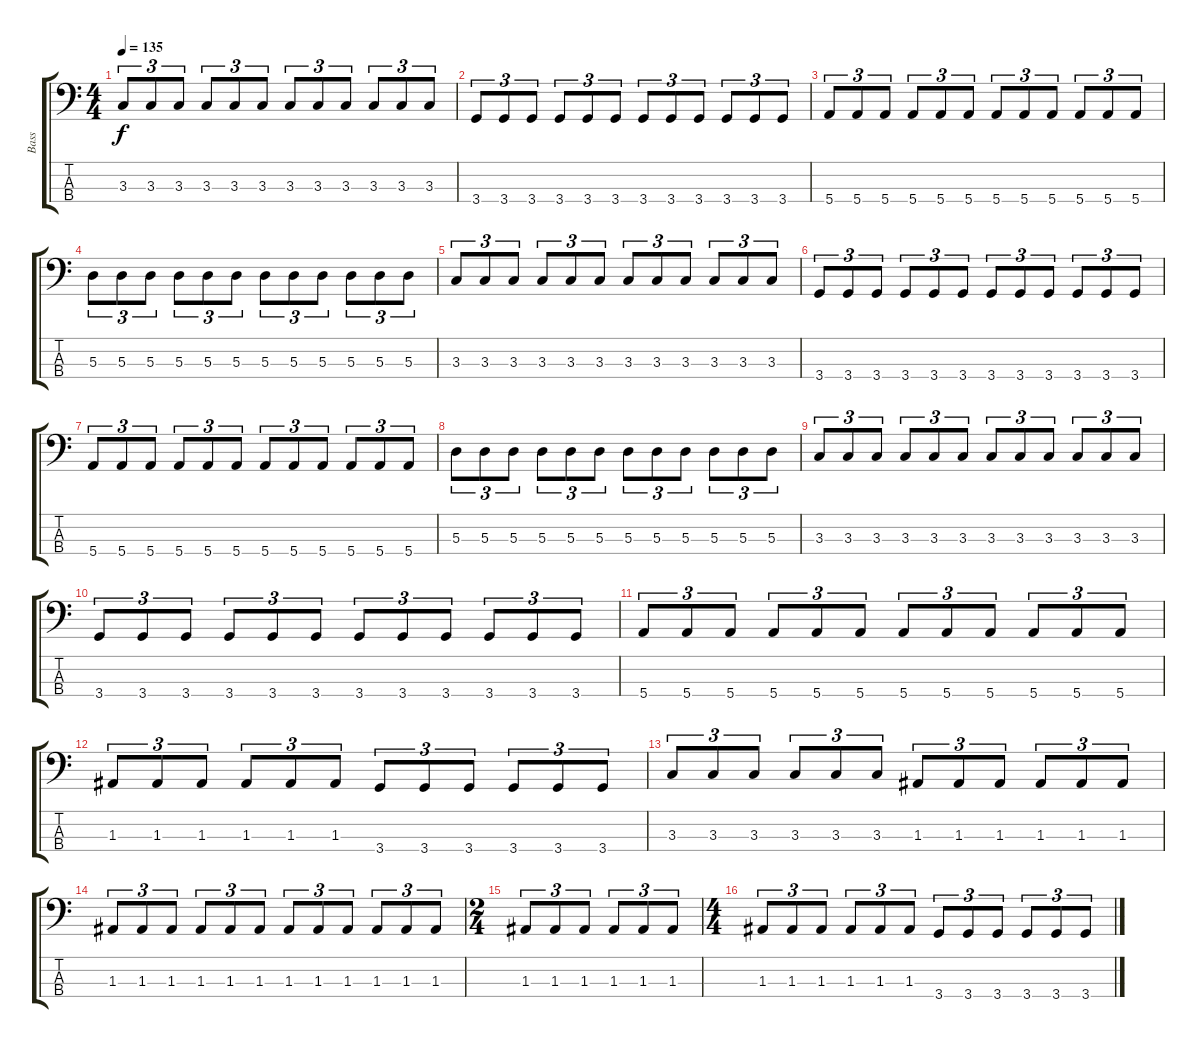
\track ("Bass" "Bass") {instrument electricbasspick}
\staff {score tabs}
\tuning (G2 D2 A1 E1) {hide}
\ts (4 4)
\tempo 135
\clef f4
\ks c
3.3.8{tu (3 2) dy f} 3.3.8{tu (3 2)} 3.3.8{tu (3 2)} 3.3.8{tu (3 2)} 3.3.8{tu (3 2)} 3.3.8{tu (3 2)} 3.3.8{tu (3 2)} 3.3.8{tu (3 2)} 3.3.8{tu (3 2)} 3.3.8{tu (3 2)} 3.3.8{tu (3 2)} 3.3.8{tu (3 2)} |
3.4.8{tu (3 2)} 3.4.8{tu (3 2)} 3.4.8{tu (3 2)} 3.4.8{tu (3 2)} 3.4.8{tu (3 2)} 3.4.8{tu (3 2)} 3.4.8{tu (3 2)} 3.4.8{tu (3 2)} 3.4.8{tu (3 2)} 3.4.8{tu (3 2)} 3.4.8{tu (3 2)} 3.4.8{tu (3 2)} |
5.4.8{tu (3 2)} 5.4.8{tu (3 2)} 5.4.8{tu (3 2)} 5.4.8{tu (3 2)} 5.4.8{tu (3 2)} 5.4.8{tu (3 2)} 5.4.8{tu (3 2)} 5.4.8{tu (3 2)} 5.4.8{tu (3 2)} 5.4.8{tu (3 2)} 5.4.8{tu (3 2)} 5.4.8{tu (3 2)} |
5.3.8{tu (3 2)} 5.3.8{tu (3 2)} 5.3.8{tu (3 2)} 5.3.8{tu (3 2)} 5.3.8{tu (3 2)} 5.3.8{tu (3 2)} 5.3.8{tu (3 2)} 5.3.8{tu (3 2)} 5.3.8{tu (3 2)} 5.3.8{tu (3 2)} 5.3.8{tu (3 2)} 5.3.8{tu (3 2)} |
3.3.8{tu (3 2)} 3.3.8{tu (3 2)} 3.3.8{tu (3 2)} 3.3.8{tu (3 2)} 3.3.8{tu (3 2)} 3.3.8{tu (3 2)} 3.3.8{tu (3 2)} 3.3.8{tu (3 2)} 3.3.8{tu (3 2)} 3.3.8{tu (3 2)} 3.3.8{tu (3 2)} 3.3.8{tu (3 2)} |
3.4.8{tu (3 2)} 3.4.8{tu (3 2)} 3.4.8{tu (3 2)} 3.4.8{tu (3 2)} 3.4.8{tu (3 2)} 3.4.8{tu (3 2)} 3.4.8{tu (3 2)} 3.4.8{tu (3 2)} 3.4.8{tu (3 2)} 3.4.8{tu (3 2)} 3.4.8{tu (3 2)} 3.4.8{tu (3 2)} |
5.4.8{tu (3 2)} 5.4.8{tu (3 2)} 5.4.8{tu (3 2)} 5.4.8{tu (3 2)} 5.4.8{tu (3 2)} 5.4.8{tu (3 2)} 5.4.8{tu (3 2)} 5.4.8{tu (3 2)} 5.4.8{tu (3 2)} 5.4.8{tu (3 2)} 5.4.8{tu (3 2)} 5.4.8{tu (3 2)} |
5.3.8{tu (3 2)} 5.3.8{tu (3 2)} 5.3.8{tu (3 2)} 5.3.8{tu (3 2)} 5.3.8{tu (3 2)} 5.3.8{tu (3 2)} 5.3.8{tu (3 2)} 5.3.8{tu (3 2)} 5.3.8{tu (3 2)} 5.3.8{tu (3 2)} 5.3.8{tu (3 2)} 5.3.8{tu (3 2)} |
3.3.8{tu (3 2)} 3.3.8{tu (3 2)} 3.3.8{tu (3 2)} 3.3.8{tu (3 2)} 3.3.8{tu (3 2)} 3.3.8{tu (3 2)} 3.3.8{tu (3 2)} 3.3.8{tu (3 2)} 3.3.8{tu (3 2)} 3.3.8{tu (3 2)} 3.3.8{tu (3 2)} 3.3.8{tu (3 2)} |
3.4.8{tu (3 2)} 3.4.8{tu (3 2)} 3.4.8{tu (3 2)} 3.4.8{tu (3 2)} 3.4.8{tu (3 2)} 3.4.8{tu (3 2)} 3.4.8{tu (3 2)} 3.4.8{tu (3 2)} 3.4.8{tu (3 2)} 3.4.8{tu (3 2)} 3.4.8{tu (3 2)} 3.4.8{tu (3 2)} |
5.4.8{tu (3 2)} 5.4.8{tu (3 2)} 5.4.8{tu (3 2)} 5.4.8{tu (3 2)} 5.4.8{tu (3 2)} 5.4.8{tu (3 2)} 5.4.8{tu (3 2)} 5.4.8{tu (3 2)} 5.4.8{tu (3 2)} 5.4.8{tu (3 2)} 5.4.8{tu (3 2)} 5.4.8{tu (3 2)} |
1.3.8{tu (3 2)} 1.3.8{tu (3 2)} 1.3.8{tu (3 2)} 1.3.8{tu (3 2)} 1.3.8{tu (3 2)} 1.3.8{tu (3 2)} 3.4.8{tu (3 2)} 3.4.8{tu (3 2)} 3.4.8{tu (3 2)} 3.4.8{tu (3 2)} 3.4.8{tu (3 2)} 3.4.8{tu (3 2)} |
3.3.8{tu (3 2)} 3.3.8{tu (3 2)} 3.3.8{tu (3 2)} 3.3.8{tu (3 2)} 3.3.8{tu (3 2)} 3.3.8{tu (3 2)} 1.3.8{tu (3 2)} 1.3.8{tu (3 2)} 1.3.8{tu (3 2)} 1.3.8{tu (3 2)} 1.3.8{tu (3 2)} 1.3.8{tu (3 2)} |
1.3.8{tu (3 2)} 1.3.8{tu (3 2)} 1.3.8{tu (3 2)} 1.3.8{tu (3 2)} 1.3.8{tu (3 2)} 1.3.8{tu (3 2)} 1.3.8{tu (3 2)} 1.3.8{tu (3 2)} 1.3.8{tu (3 2)} 1.3.8{tu (3 2)} 1.3.8{tu (3 2)} 1.3.8{tu (3 2)} |
\ts (2 4)
1.3.8{tu (3 2)} 1.3.8{tu (3 2)} 1.3.8{tu (3 2)} 1.3.8{tu (3 2)} 1.3.8{tu (3 2)} 1.3.8{tu (3 2)} |
\ts (4 4)
1.3.8{tu (3 2)} 1.3.8{tu (3 2)} 1.3.8{tu (3 2)} 1.3.8{tu (3 2)} 1.3.8{tu (3 2)} 1.3.8{tu (3 2)} 3.4.8{tu (3 2)} 3.4.8{tu (3 2)} 3.4.8{tu (3 2)} 3.4.8{tu (3 2)} 3.4.8{tu (3 2)} 3.4.8{tu (3 2)}
